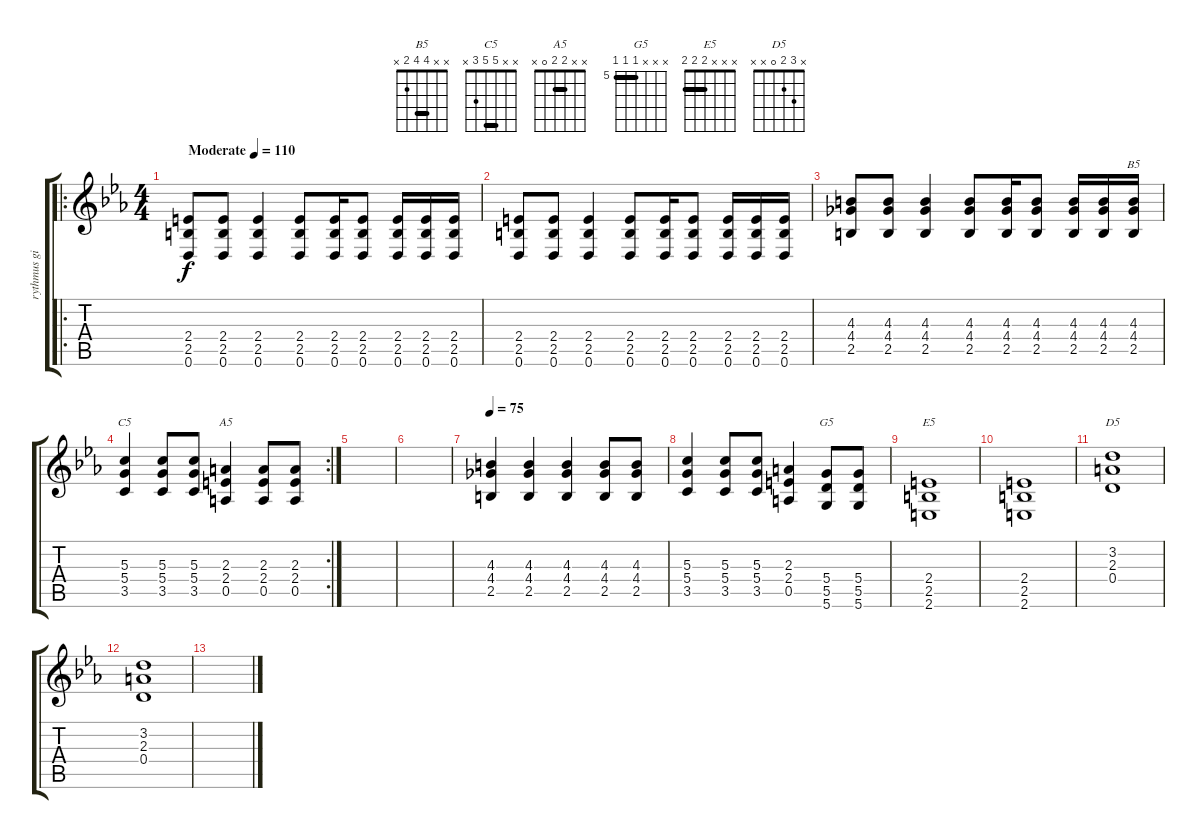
\track ("rythmus gitarre" "rythmus gi") {instrument overdrivenguitar}
\staff {score tabs}
\tuning (E4 B3 G3 D3 A2 D2) {hide}
\chord ("B5" x x 4 4 2 x) {barre 4}
\chord ("C5" x x 5 5 3 x) {barre 5}
\chord ("A5" x x 2 2 0 x) {barre 2}
\chord ("G5" x x x 5 5 5) {firstfret 5 barre 5}
\chord ("E5" x x x 2 2 2) {barre 2}
\chord ("D5" x 3 2 0 x x)
\ro
\ts (4 4)
\tempo (110 "Moderate")
\clef g2
\ks cminor
(2.4 2.5 0.6).8{dy f instrument overdrivenguitar} (2.4 2.5 0.6).8 (2.4 2.5 0.6).4 (2.4 2.5 0.6).8 (2.4 2.5 0.6).16 (2.4 2.5 0.6).8 (2.4 2.5 0.6).16 (2.4 2.5 0.6).16 (2.4 2.5 0.6).16 |
(2.4 2.5 0.6).8 (2.4 2.5 0.6).8 (2.4 2.5 0.6).4 (2.4 2.5 0.6).8 (2.4 2.5 0.6).16 (2.4 2.5 0.6).8 (2.4 2.5 0.6).16 (2.4 2.5 0.6).16 (2.4 2.5 0.6).16 |
(4.3 4.4 2.5).8 (4.3 4.4 2.5).8 (4.3 4.4 2.5).4 (4.3 4.4 2.5).8 (4.3 4.4 2.5).16 (4.3 4.4 2.5).8 (4.3 4.4 2.5).16 (4.3 4.4 2.5).16 (4.3 4.4 2.5).16{ch "B5"} |
\rc 2
(5.3 5.4 3.5).4{ch "C5"} (5.3 5.4 3.5).8 (5.3 5.4 3.5).8 (2.3 2.4 0.5).4{ch "A5"} (2.3 2.4 0.5).8 (2.3 2.4 0.5).8 |
|
|
\tempo 75
(4.3 4.4 2.5).4 (4.3 4.4 2.5).4 (4.3 4.4 2.5).4 (4.3 4.4 2.5).8 (4.3 4.4 2.5).8 |
(5.3 5.4 3.5).4 (5.3 5.4 3.5).8 (5.3 5.4 3.5).8 (2.3 2.4 0.5).4 (5.4 5.5 5.6).8{ch "G5"} (5.4 5.5 5.6).8 |
(2.4 2.5 2.6).1{ch "E5"} |
(2.4 2.5 2.6).1 |
(3.2 2.3 0.4).1{ch "D5"} |
(3.2 2.3 0.4).1 |
\ks eb
